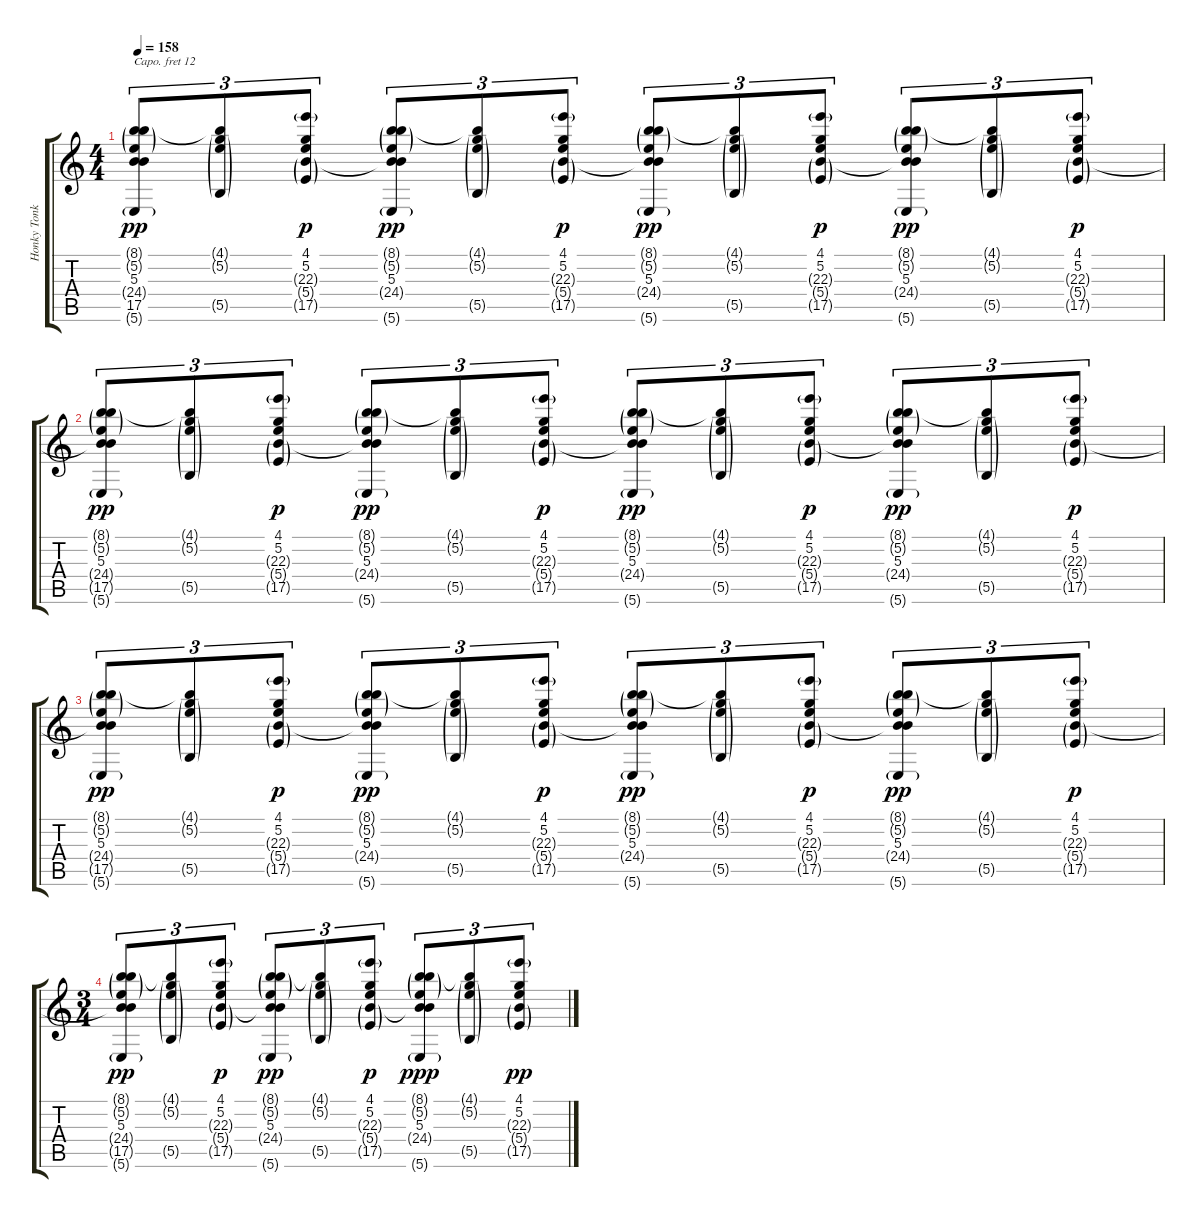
\track ("Honky Tonk" "Honky Tonk") {instrument honkytonkpiano}
\staff {score tabs}
\capo 12
\tuning (Eb4 B3 Gb3 B2 Gb2 B1) {hide}
\ts (4 4)
\tempo 158
\clef g2
\ks c
(8.1{g} 5.2{g} 5.3 24.4{g} 17.5{t} 5.6{g}).8{tu (3 2) dy pp} (4.1{g} 5.2{g} 24.4{t} 5.5{g}).8{tu (3 2)} (4.1 5.2 22.3{g} 5.4{g} 17.5{g}).8{tu (3 2) dy p} (8.1{g} 5.2{g} 5.3 24.4{g} 17.5{t} 5.6{g}).8{tu (3 2) dy pp} (4.1{g} 5.2{g} 24.4{t} 5.5{g}).8{tu (3 2)} (4.1 5.2 22.3{g} 5.4{g} 17.5{g}).8{tu (3 2) dy p} (8.1{g} 5.2{g} 5.3 24.4{g} 17.5{t} 5.6{g}).8{tu (3 2) dy pp} (4.1{g} 5.2{g} 24.4{t} 5.5{g}).8{tu (3 2)} (4.1 5.2 22.3{g} 5.4{g} 17.5{g}).8{tu (3 2) dy p} (8.1{g} 5.2{g} 5.3 24.4{g} 17.5{t} 5.6{g}).8{tu (3 2) dy pp} (4.1{g} 5.2{g} 24.4{t} 5.5{g}).8{tu (3 2)} (4.1 5.2 22.3{g} 5.4{g} 17.5{g}).8{tu (3 2) dy p} |
(8.1{g} 5.2{g} 5.3 24.4{g} 17.5{t} 5.6{g}).8{tu (3 2) dy pp} (4.1{g} 5.2{g} 24.4{t} 5.5{g}).8{tu (3 2)} (4.1 5.2 22.3{g} 5.4{g} 17.5{g}).8{tu (3 2) dy p} (8.1{g} 5.2{g} 5.3 24.4{g} 17.5{t} 5.6{g}).8{tu (3 2) dy pp} (4.1{g} 5.2{g} 24.4{t} 5.5{g}).8{tu (3 2)} (4.1 5.2 22.3{g} 5.4{g} 17.5{g}).8{tu (3 2) dy p} (8.1{g} 5.2{g} 5.3 24.4{g} 17.5{t} 5.6{g}).8{tu (3 2) dy pp} (4.1{g} 5.2{g} 24.4{t} 5.5{g}).8{tu (3 2)} (4.1 5.2 22.3{g} 5.4{g} 17.5{g}).8{tu (3 2) dy p} (8.1{g} 5.2{g} 5.3 24.4{g} 17.5{t} 5.6{g}).8{tu (3 2) dy pp} (4.1{g} 5.2{g} 24.4{t} 5.5{g}).8{tu (3 2)} (4.1 5.2 22.3{g} 5.4{g} 17.5{g}).8{tu (3 2) dy p} |
(8.1{g} 5.2{g} 5.3 24.4{g} 17.5{t} 5.6{g}).8{tu (3 2) dy pp} (4.1{g} 5.2{g} 24.4{t} 5.5{g}).8{tu (3 2)} (4.1 5.2 22.3{g} 5.4{g} 17.5{g}).8{tu (3 2) dy p} (8.1{g} 5.2{g} 5.3 24.4{g} 17.5{t} 5.6{g}).8{tu (3 2) dy pp} (4.1{g} 5.2{g} 24.4{t} 5.5{g}).8{tu (3 2)} (4.1 5.2 22.3{g} 5.4{g} 17.5{g}).8{tu (3 2) dy p} (8.1{g} 5.2{g} 5.3 24.4{g} 17.5{t} 5.6{g}).8{tu (3 2) dy pp} (4.1{g} 5.2{g} 24.4{t} 5.5{g}).8{tu (3 2)} (4.1 5.2 22.3{g} 5.4{g} 17.5{g}).8{tu (3 2) dy p} (8.1{g} 5.2{g} 5.3 24.4{g} 17.5{t} 5.6{g}).8{tu (3 2) dy pp} (4.1{g} 5.2{g} 24.4{t} 5.5{g}).8{tu (3 2)} (4.1 5.2 22.3{g} 5.4{g} 17.5{g}).8{tu (3 2) dy p} |
\ts (3 4)
(8.1{g} 5.2{g} 5.3 24.4{g} 17.5{t} 5.6{g}).8{tu (3 2) dy pp} (4.1{g} 5.2{g} 24.4{t} 5.5{g}).8{tu (3 2)} (4.1 5.2 22.3{g} 5.4{g} 17.5{g}).8{tu (3 2) dy p} (8.1{g} 5.2{g} 5.3 24.4{g} 17.5{t} 5.6{g}).8{tu (3 2) dy pp} (4.1{g} 5.2{g} 24.4{t} 5.5{g}).8{tu (3 2)} (4.1 5.2 22.3{g} 5.4{g} 17.5{g}).8{tu (3 2) dy p} (8.1{g} 5.2{g} 5.3 24.4{g} 17.5{t} 5.6{g}).8{tu (3 2) dy ppp} (4.1{g} 5.2{g} 24.4{t} 5.5{g}).8{tu (3 2)} (4.1 5.2 22.3{g} 5.4{g} 17.5{g}).8{tu (3 2) dy pp}
